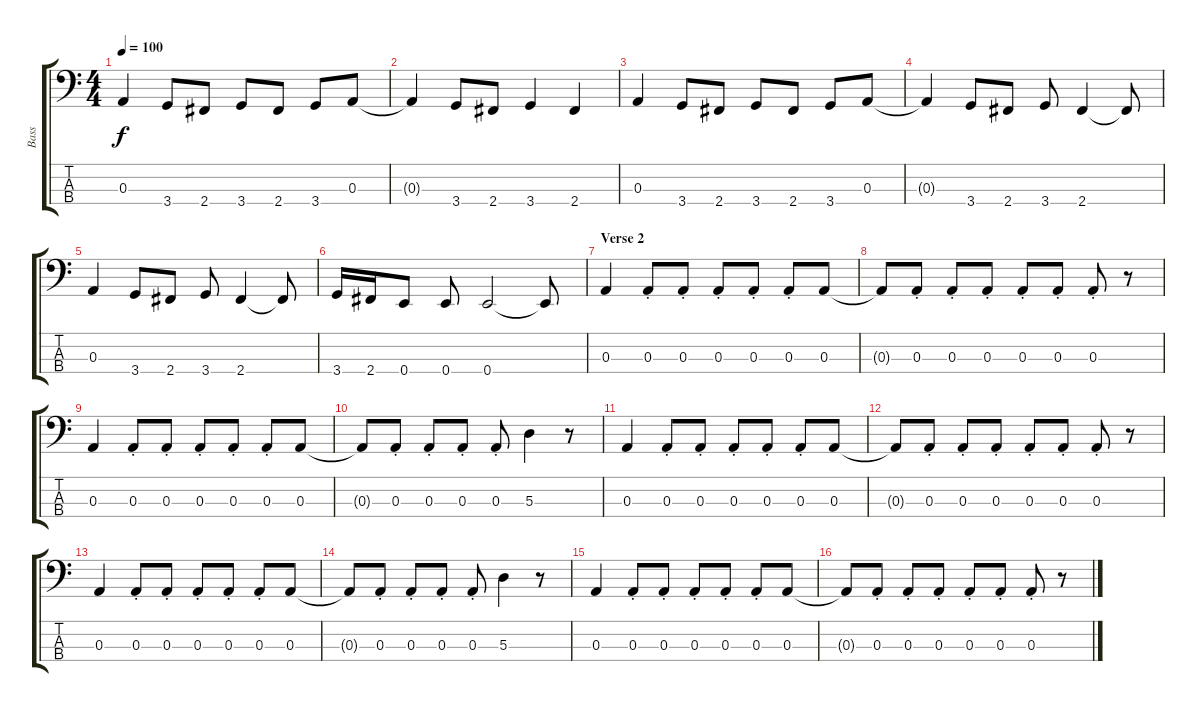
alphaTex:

\track ("Bass" "Bass") {instrument electricbasspick}
\staff {score tabs}
\tuning (G2 D2 A1 E1) {hide}
\ts (4 4)
\tempo 100
\clef f4
\ks c
0.3.4{dy f} 3.4.8 2.4.8 3.4.8 2.4.8 3.4.8 0.3.8 |
0.3{t}.4 3.4.8 2.4.8 3.4.4 2.4.4 |
0.3.4 3.4.8 2.4.8 3.4.8 2.4.8 3.4.8 0.3.8 |
0.3{t}.4 3.4.8 2.4.8 3.4.8 2.4.4 2.4{t}.8 |
0.3.4 3.4.8 2.4.8 3.4.8 2.4.4 2.4{t}.8 |
3.4.16 2.4.16 0.4.8 0.4.8 0.4.2 0.4{t}.8 |
\section ("" "Verse 2")
0.3.4 0.3{st}.8 0.3{st}.8 0.3{st}.8 0.3{st}.8 0.3{st}.8 0.3.8 |
0.3{t}.8 0.3{st}.8 0.3{st}.8 0.3{st}.8 0.3{st}.8 0.3{st}.8 0.3{st}.8 r.8 |
0.3.4 0.3{st}.8 0.3{st}.8 0.3{st}.8 0.3{st}.8 0.3{st}.8 0.3.8 |
0.3{t}.8 0.3{st}.8 0.3{st}.8 0.3{st}.8 0.3{st}.8 5.3.4 r.8 |
0.3.4 0.3{st}.8 0.3{st}.8 0.3{st}.8 0.3{st}.8 0.3{st}.8 0.3.8 |
0.3{t}.8 0.3{st}.8 0.3{st}.8 0.3{st}.8 0.3{st}.8 0.3{st}.8 0.3{st}.8 r.8 |
0.3.4 0.3{st}.8 0.3{st}.8 0.3{st}.8 0.3{st}.8 0.3{st}.8 0.3.8 |
0.3{t}.8 0.3{st}.8 0.3{st}.8 0.3{st}.8 0.3{st}.8 5.3.4 r.8 |
0.3.4 0.3{st}.8 0.3{st}.8 0.3{st}.8 0.3{st}.8 0.3{st}.8 0.3.8 |
0.3{t}.8 0.3{st}.8 0.3{st}.8 0.3{st}.8 0.3{st}.8 0.3{st}.8 0.3{st}.8 r.8
